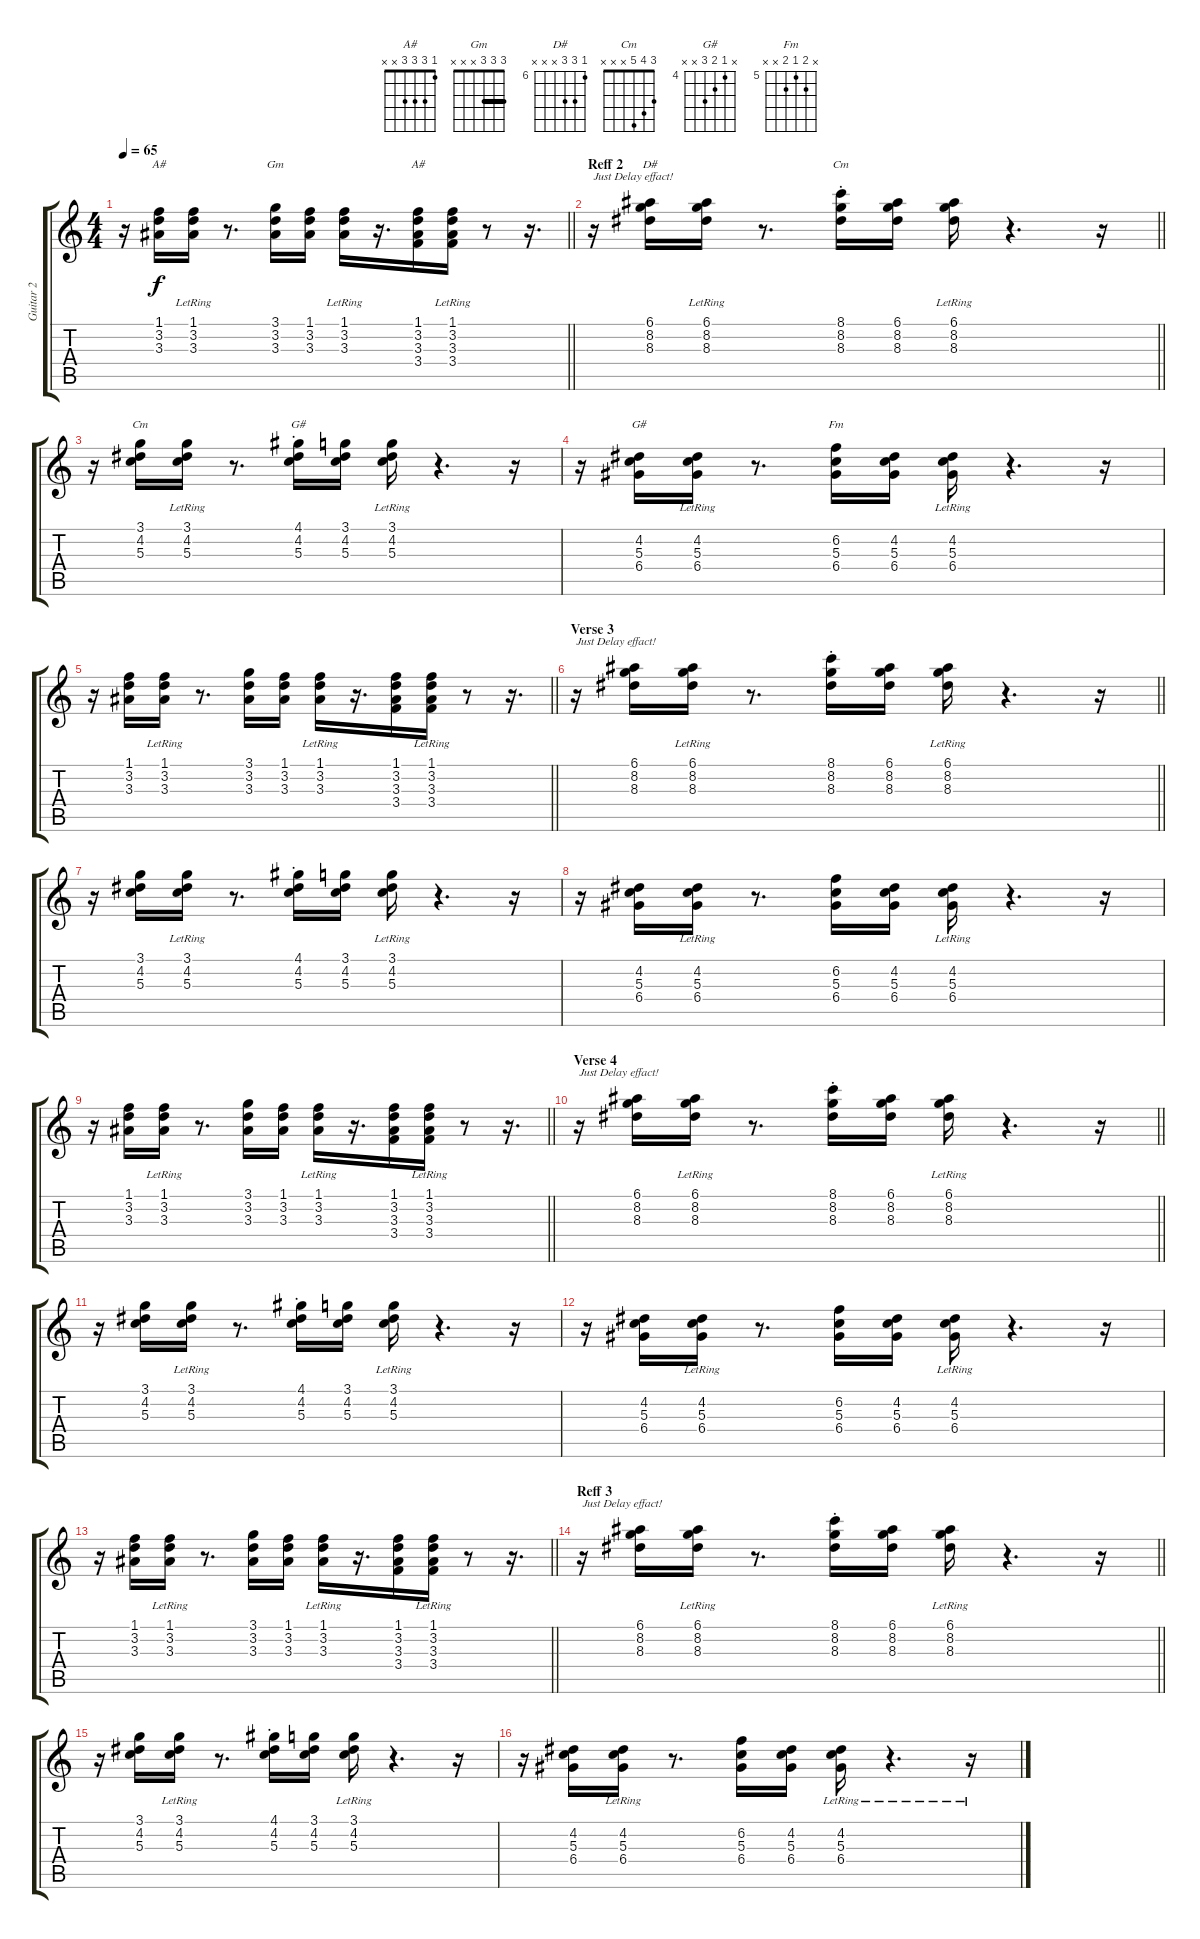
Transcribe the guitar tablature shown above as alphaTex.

\track ("Guitar 2" "Guitar 2") {instrument acousticguitarsteel}
\staff {score tabs}
\tuning (E4 B3 G3 D3 A2 E2) {hide}
\chord ("A#" 1 3 3 x x x)
\chord ("Gm" 3 3 3 x x x) {barre 3}
\chord ("A#" 1 3 3 3 x x)
\chord ("D#" 6 8 8 x x x) {firstfret 6}
\chord ("Cm" 8 8 8 x x x) {firstfret 8 barre 8}
\chord ("Cm" 3 4 5 x x x)
\chord ("G#" 4 4 5 x x x) {barre 4}
\chord ("G#" x 4 5 6 x x) {firstfret 4}
\chord ("Fm" x 6 5 6 x x) {firstfret 5}
\ts (4 4)
\tempo 65
\clef g2
\barLineRight lightlight
\ks c
r.16{dy f} (1.1 3.2 3.3).16{ch "A#" volume 7 balance 14} (1.1 3.2 3.3{lr}).16{volume 6 balance 4} r.8{d} (3.1 3.2 3.3).16{ch "Gm" volume 7 balance 14} (1.1 3.2 3.3).16{volume 6 balance 4} (1.1 3.2 3.3{lr}).16{volume 7 balance 14} r.16{d} (1.1 3.2 3.3 3.4).16{ch "A#" volume 7 balance 14} (1.1 3.2 3.3{lr} 3.4).16{volume 6 balance 4} r.8 r.16{d} |
\section ("" "Reff 2")
\barLineRight lightlight
r.16{txt "Just Delay effact!"} (6.1 8.2 8.3).16{ch "D#"} (6.1 8.2{lr} 8.3).16{volume 4 balance 2} r.8{d} (8.1 8.2{st} 8.3).16{ch "Cm" volume 7 balance 14} (6.1 8.2 8.3).16{volume 6 balance 4} (6.1 8.2 8.3{lr}).16{volume 7 balance 14} r.4{d} r.16 |
r.16 (3.1 4.2 5.3).16{ch "Cm" volume 7 balance 14} (3.1 4.2 5.3{lr}).16{volume 6 balance 4} r.8{d} (4.1 4.2{st} 5.3).16{ch "G#" volume 7 balance 14} (3.1 4.2 5.3).16{volume 6 balance 4} (3.1 4.2 5.3{lr}).16{volume 7 balance 14} r.4{d} r.16 |
r.16 (4.2 5.3 6.4).16{ch "G#" volume 7 balance 14} (4.2 5.3{lr} 6.4).16 r.8{d} (6.2 5.3 6.4).16{ch "Fm" volume 6 balance 4} (4.2 5.3 6.4).16{volume 7 balance 14} (4.2 5.3{lr} 6.4).16{volume 7 balance 14} r.4{d} r.16 |
\barLineRight lightlight
r.16 (1.1 3.2 3.3).16{volume 7 balance 14} (1.1 3.2 3.3{lr}).16{volume 6 balance 4} r.8{d} (3.1 3.2 3.3).16{volume 7 balance 14} (1.1 3.2 3.3).16{volume 6 balance 4} (1.1 3.2 3.3{lr}).16{volume 7 balance 14} r.16{d} (1.1 3.2 3.3 3.4).16{volume 7 balance 14} (1.1 3.2 3.3{lr} 3.4).16{volume 6 balance 4} r.8 r.16{d} |
\section ("" "Verse 3")
\barLineRight lightlight
r.16{txt "Just Delay effact!"} (6.1 8.2 8.3).16 (6.1 8.2{lr} 8.3).16{volume 4 balance 2} r.8{d} (8.1 8.2{st} 8.3).16{volume 7 balance 14} (6.1 8.2 8.3).16{volume 6 balance 4} (6.1 8.2 8.3{lr}).16{volume 7 balance 14} r.4{d} r.16 |
r.16 (3.1 4.2 5.3).16{volume 7 balance 14} (3.1 4.2 5.3{lr}).16{volume 6 balance 4} r.8{d} (4.1 4.2{st} 5.3).16{volume 7 balance 14} (3.1 4.2 5.3).16{volume 6 balance 4} (3.1 4.2 5.3{lr}).16{volume 7 balance 14} r.4{d} r.16 |
r.16 (4.2 5.3 6.4).16{volume 7 balance 14} (4.2 5.3{lr} 6.4).16 r.8{d} (6.2 5.3 6.4).16{volume 6 balance 4} (4.2 5.3 6.4).16{volume 7 balance 14} (4.2 5.3{lr} 6.4).16{volume 7 balance 14} r.4{d} r.16 |
\barLineRight lightlight
r.16 (1.1 3.2 3.3).16{volume 7 balance 14} (1.1 3.2 3.3{lr}).16{volume 6 balance 4} r.8{d} (3.1 3.2 3.3).16{volume 7 balance 14} (1.1 3.2 3.3).16{volume 6 balance 4} (1.1 3.2 3.3{lr}).16{volume 7 balance 14} r.16{d} (1.1 3.2 3.3 3.4).16{volume 7 balance 14} (1.1 3.2 3.3{lr} 3.4).16{volume 6 balance 4} r.8 r.16{d} |
\section ("" "Verse 4")
\barLineRight lightlight
r.16{txt "Just Delay effact!"} (6.1 8.2 8.3).16 (6.1 8.2{lr} 8.3).16{volume 4 balance 2} r.8{d} (8.1 8.2{st} 8.3).16{volume 7 balance 14} (6.1 8.2 8.3).16{volume 6 balance 4} (6.1 8.2 8.3{lr}).16{volume 7 balance 14} r.4{d} r.16 |
r.16 (3.1 4.2 5.3).16{volume 7 balance 14} (3.1 4.2 5.3{lr}).16{volume 6 balance 4} r.8{d} (4.1 4.2{st} 5.3).16{volume 7 balance 14} (3.1 4.2 5.3).16{volume 6 balance 4} (3.1 4.2 5.3{lr}).16{volume 7 balance 14} r.4{d} r.16 |
r.16 (4.2 5.3 6.4).16{volume 7 balance 14} (4.2 5.3{lr} 6.4).16 r.8{d} (6.2 5.3 6.4).16{volume 6 balance 4} (4.2 5.3 6.4).16{volume 7 balance 14} (4.2 5.3{lr} 6.4).16{volume 7 balance 14} r.4{d} r.16 |
\barLineRight lightlight
r.16 (1.1 3.2 3.3).16{volume 7 balance 14} (1.1 3.2 3.3{lr}).16{volume 6 balance 4} r.8{d} (3.1 3.2 3.3).16{volume 7 balance 14} (1.1 3.2 3.3).16{volume 6 balance 4} (1.1 3.2 3.3{lr}).16{volume 7 balance 14} r.16{d} (1.1 3.2 3.3 3.4).16{volume 7 balance 14} (1.1 3.2 3.3{lr} 3.4).16{volume 6 balance 4} r.8 r.16{d} |
\section ("" "Reff 3")
\barLineRight lightlight
r.16{txt "Just Delay effact!"} (6.1 8.2 8.3).16 (6.1 8.2{lr} 8.3).16{volume 4 balance 2} r.8{d} (8.1 8.2{st} 8.3).16{volume 7 balance 14} (6.1 8.2 8.3).16{volume 6 balance 4} (6.1 8.2 8.3{lr}).16{volume 7 balance 14} r.4{d} r.16 |
r.16 (3.1 4.2 5.3).16{volume 7 balance 14} (3.1 4.2 5.3{lr}).16{volume 6 balance 4} r.8{d} (4.1 4.2{st} 5.3).16{volume 7 balance 14} (3.1 4.2 5.3).16{volume 6 balance 4} (3.1 4.2 5.3{lr}).16{volume 7 balance 14} r.4{d} r.16 |
r.16 (4.2 5.3 6.4).16{volume 7 balance 14} (4.2 5.3{lr} 6.4).16 r.8{d} (6.2 5.3 6.4).16{volume 6 balance 4} (4.2 5.3 6.4).16{volume 7 balance 14} (4.2 5.3{lr} 6.4).16{volume 7 balance 14} r.4{d} r.16
